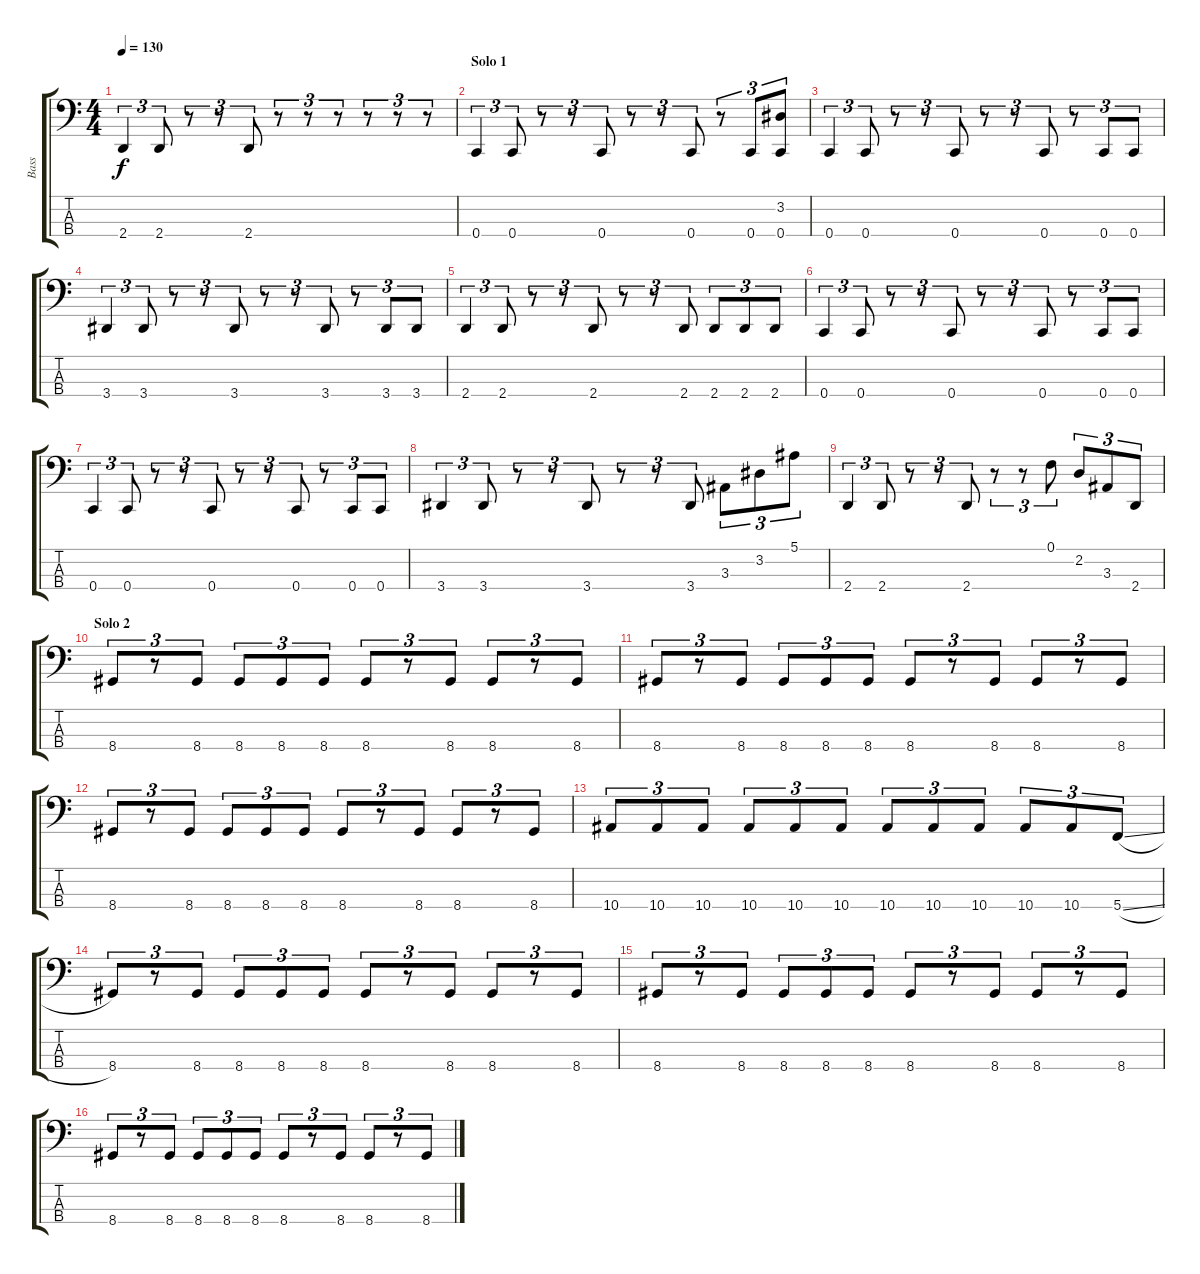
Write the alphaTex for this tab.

\track ("Bass" "Bass") {instrument electricbasspick}
\staff {score tabs}
\tuning (F2 C2 G1 C1) {hide}
\ts (4 4)
\tempo 130
\clef f4
\ks c
2.4.4{tu (3 2) dy f instrument electricbassfinger} 2.4.8{tu (3 2)} r.8{tu (3 2)} r.8{tu (3 2)} 2.4.8{tu (3 2)} r.8{tu (3 2)} r.8{tu (3 2)} r.8{tu (3 2)} r.8{tu (3 2)} r.8{tu (3 2)} r.8{tu (3 2)} |
\section ("" "Solo 1")
0.4.4{tu (3 2) instrument electricbassfinger} 0.4.8{tu (3 2)} r.8{tu (3 2)} r.8{tu (3 2)} 0.4.8{tu (3 2)} r.8{tu (3 2)} r.8{tu (3 2)} 0.4.8{tu (3 2)} r.8{tu (3 2)} 0.4.8{tu (3 2)} (3.2{t} 0.4).8{tu (3 2)} |
0.4.4{tu (3 2) instrument electricbassfinger} 0.4.8{tu (3 2)} r.8{tu (3 2)} r.8{tu (3 2)} 0.4.8{tu (3 2)} r.8{tu (3 2)} r.8{tu (3 2)} 0.4.8{tu (3 2)} r.8{tu (3 2)} 0.4.8{tu (3 2)} 0.4.8{tu (3 2)} |
3.4.4{tu (3 2) instrument electricbassfinger} 3.4.8{tu (3 2)} r.8{tu (3 2)} r.8{tu (3 2)} 3.4.8{tu (3 2)} r.8{tu (3 2)} r.8{tu (3 2)} 3.4.8{tu (3 2)} r.8{tu (3 2)} 3.4.8{tu (3 2)} 3.4.8{tu (3 2)} |
2.4.4{tu (3 2) instrument electricbassfinger} 2.4.8{tu (3 2)} r.8{tu (3 2)} r.8{tu (3 2)} 2.4.8{tu (3 2)} r.8{tu (3 2)} r.8{tu (3 2)} 2.4.8{tu (3 2)} 2.4.8{tu (3 2)} 2.4.8{tu (3 2)} 2.4.8{tu (3 2)} |
0.4.4{tu (3 2) instrument electricbassfinger} 0.4.8{tu (3 2)} r.8{tu (3 2)} r.8{tu (3 2)} 0.4.8{tu (3 2)} r.8{tu (3 2)} r.8{tu (3 2)} 0.4.8{tu (3 2)} r.8{tu (3 2)} 0.4.8{tu (3 2)} 0.4.8{tu (3 2)} |
0.4.4{tu (3 2) instrument electricbassfinger} 0.4.8{tu (3 2)} r.8{tu (3 2)} r.8{tu (3 2)} 0.4.8{tu (3 2)} r.8{tu (3 2)} r.8{tu (3 2)} 0.4.8{tu (3 2)} r.8{tu (3 2)} 0.4.8{tu (3 2)} 0.4.8{tu (3 2)} |
3.4.4{tu (3 2) instrument electricbassfinger} 3.4.8{tu (3 2)} r.8{tu (3 2)} r.8{tu (3 2)} 3.4.8{tu (3 2)} r.8{tu (3 2)} r.8{tu (3 2)} 3.4.8{tu (3 2)} 3.3.8{tu (3 2)} 3.2.8{tu (3 2)} 5.1.8{tu (3 2)} |
2.4.4{tu (3 2) instrument electricbassfinger} 2.4.8{tu (3 2)} r.8{tu (3 2)} r.8{tu (3 2)} 2.4.8{tu (3 2)} r.8{tu (3 2)} r.8{tu (3 2)} 0.1.8{tu (3 2)} 2.2.8{tu (3 2)} 3.3.8{tu (3 2)} 2.4.8{tu (3 2)} |
\section ("" "Solo 2")
8.4.8{tu (3 2) instrument electricbasspick} r.8{tu (3 2)} 8.4.8{tu (3 2)} 8.4.8{tu (3 2)} 8.4.8{tu (3 2)} 8.4.8{tu (3 2)} 8.4.8{tu (3 2)} r.8{tu (3 2)} 8.4.8{tu (3 2)} 8.4.8{tu (3 2)} r.8{tu (3 2)} 8.4.8{tu (3 2)} |
8.4.8{tu (3 2) instrument electricbasspick} r.8{tu (3 2)} 8.4.8{tu (3 2)} 8.4.8{tu (3 2)} 8.4.8{tu (3 2)} 8.4.8{tu (3 2)} 8.4.8{tu (3 2)} r.8{tu (3 2)} 8.4.8{tu (3 2)} 8.4.8{tu (3 2)} r.8{tu (3 2)} 8.4.8{tu (3 2)} |
8.4.8{tu (3 2) instrument electricbasspick} r.8{tu (3 2)} 8.4.8{tu (3 2)} 8.4.8{tu (3 2)} 8.4.8{tu (3 2)} 8.4.8{tu (3 2)} 8.4.8{tu (3 2)} r.8{tu (3 2)} 8.4.8{tu (3 2)} 8.4.8{tu (3 2)} r.8{tu (3 2)} 8.4.8{tu (3 2)} |
10.4.8{tu (3 2) instrument electricbasspick} 10.4.8{tu (3 2)} 10.4.8{tu (3 2)} 10.4.8{tu (3 2)} 10.4.8{tu (3 2)} 10.4.8{tu (3 2)} 10.4.8{tu (3 2)} 10.4.8{tu (3 2)} 10.4.8{tu (3 2)} 10.4.8{tu (3 2)} 10.4.8{tu (3 2)} 5.4{sl}.8{tu (3 2)} |
8.4.8{tu (3 2) instrument electricbasspick} r.8{tu (3 2)} 8.4.8{tu (3 2)} 8.4.8{tu (3 2)} 8.4.8{tu (3 2)} 8.4.8{tu (3 2)} 8.4.8{tu (3 2)} r.8{tu (3 2)} 8.4.8{tu (3 2)} 8.4.8{tu (3 2)} r.8{tu (3 2)} 8.4.8{tu (3 2)} |
8.4.8{tu (3 2) instrument electricbasspick} r.8{tu (3 2)} 8.4.8{tu (3 2)} 8.4.8{tu (3 2)} 8.4.8{tu (3 2)} 8.4.8{tu (3 2)} 8.4.8{tu (3 2)} r.8{tu (3 2)} 8.4.8{tu (3 2)} 8.4.8{tu (3 2)} r.8{tu (3 2)} 8.4.8{tu (3 2)} |
8.4.8{tu (3 2) instrument electricbasspick} r.8{tu (3 2)} 8.4.8{tu (3 2)} 8.4.8{tu (3 2)} 8.4.8{tu (3 2)} 8.4.8{tu (3 2)} 8.4.8{tu (3 2)} r.8{tu (3 2)} 8.4.8{tu (3 2)} 8.4.8{tu (3 2)} r.8{tu (3 2)} 8.4.8{tu (3 2)}
